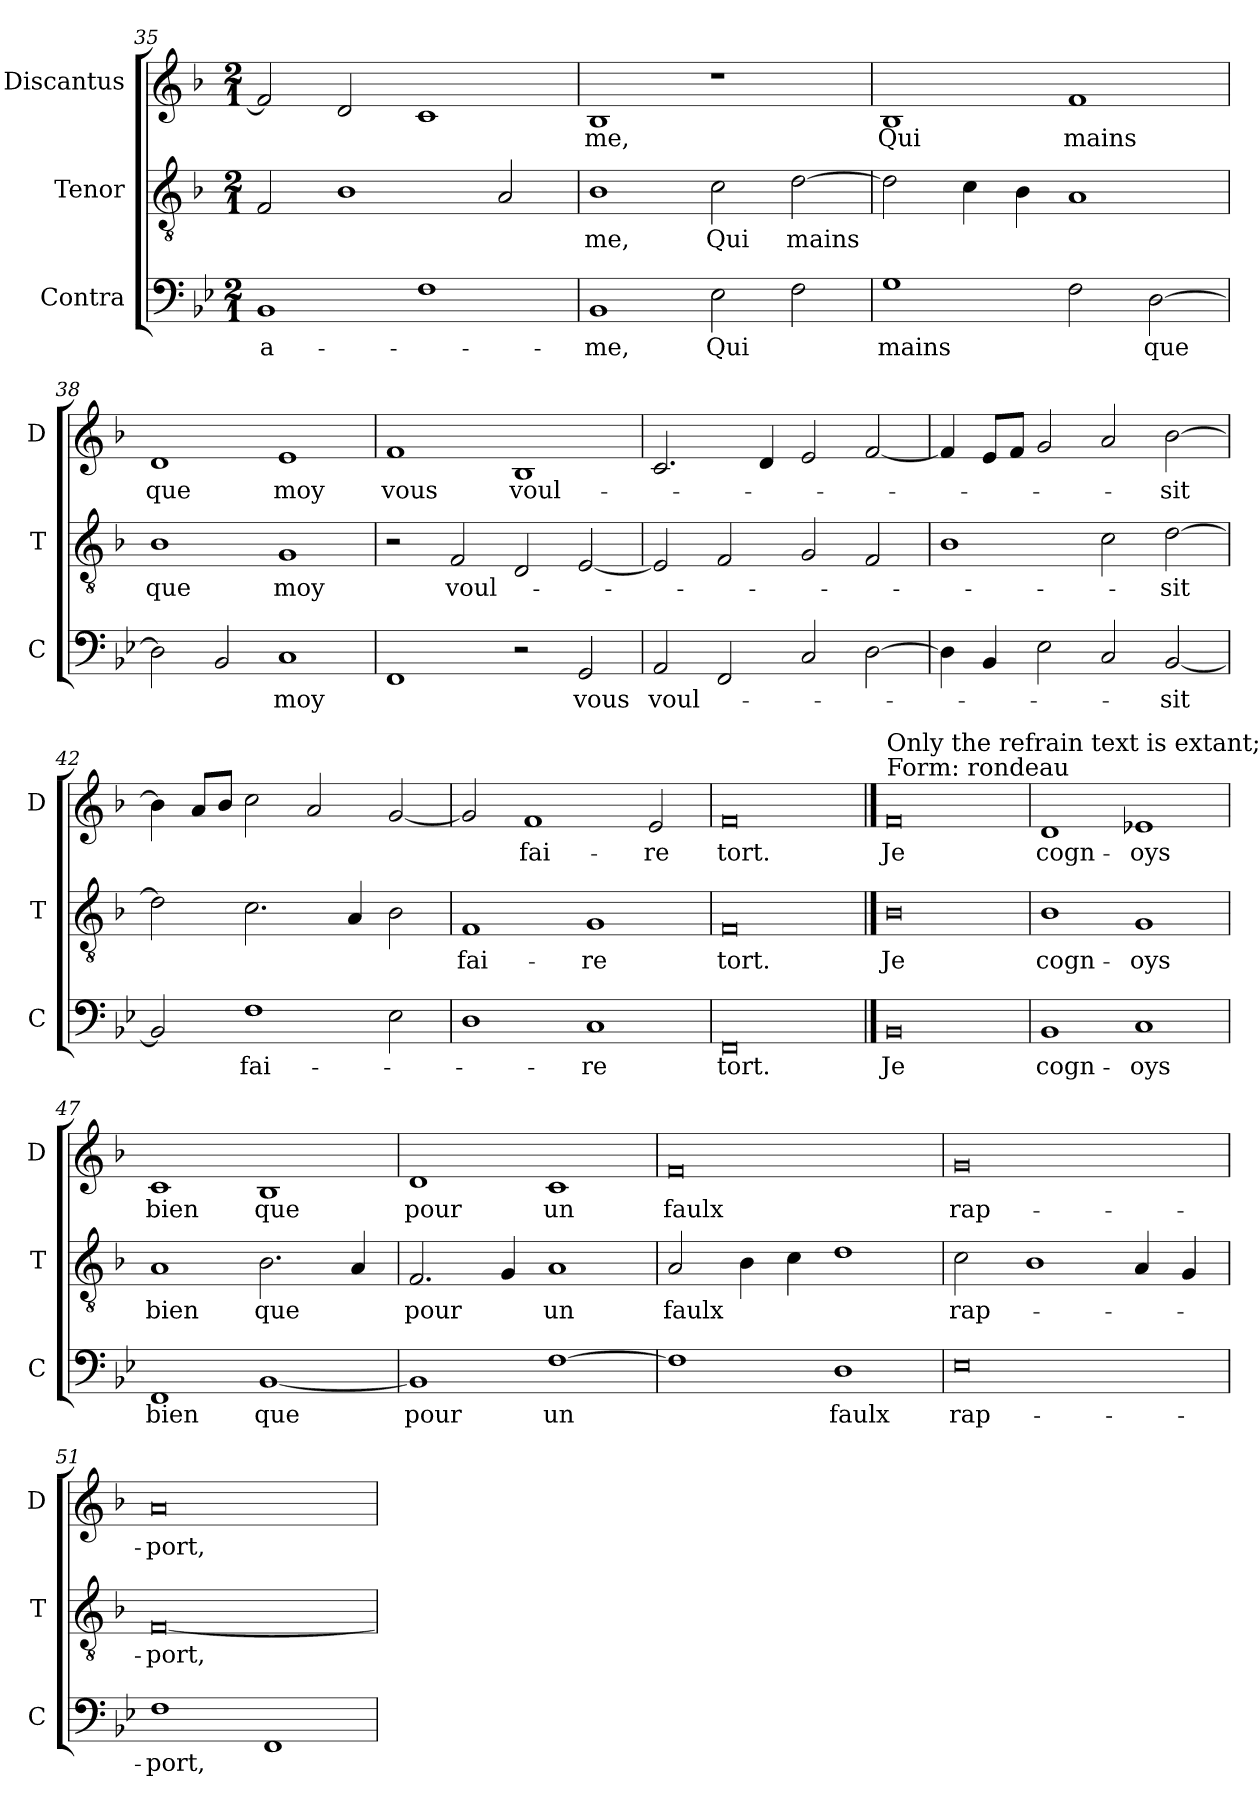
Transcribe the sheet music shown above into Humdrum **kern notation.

**kern	**text	**kern	**text	**kern	**text
*part3	*part3	*part2	*part2	*part1	*part1
*staff3	*staff3	*staff2	*staff2	*staff1	*staff1
*I"Contra	*	*I"Tenor	*	*I"Discantus	*
*I'C	*	*I'T	*	*I'D	*
*clefF4	*	*clefGv2	*	*clefG2	*
*k[b-e-]	*	*k[b-]	*	*k[b-]	*
*M2/1	*	*M2/1	*	*M2/1	*
=35	=35	=35	=35	=35	=35
1BB-	a-	2F	.	2f]	.
.	.	1B-	.	2d	.
1F	.	.	.	1c	.
.	.	2A	.	.	.
=36	=36	=36	=36	=36	=36
1BB-	-me,	1B-	-me,	1B-	-me,
2E-	Qui	2c	Qui	1r	.
2F	.	[2d	mains	.	.
=37	=37	=37	=37	=37	=37
1G	mains	2d]	.	1B-	Qui
.	.	4c	.	.	.
.	.	4B-	.	.	.
2F	.	1A	.	1f	mains
[2D	que	.	.	.	.
=38	=38	=38	=38	=38	=38
2D]	.	1B-	que	1d	que
2BB-	.	.	.	.	.
1C	moy	1G	moy	1e	moy
=39	=39	=39	=39	=39	=39
1FF	.	2r	.	1f	vous
.	.	2F	voul-	.	.
2r	.	2D	.	1B-	voul-
2GG	vous	[2E	.	.	.
=40	=40	=40	=40	=40	=40
2AA	voul-	2E]	.	2.c	.
2FF	.	2F	.	.	.
.	.	.	.	4d	.
2C	.	2G	.	2e	.
[2D	.	2F	.	[2f	.
=41	=41	=41	=41	=41	=41
4D]	.	1B-	.	4f]	.
4BB-	.	.	.	8eL	.
.	.	.	.	8fJ	.
2E-	.	.	.	2g	.
2C	.	2c	.	2a	.
[2BB-	-sit	[2d	-sit	[2b-	-sit
=42	=42	=42	=42	=42	=42
2BB-]	.	2d]	.	4b-]	.
.	.	.	.	8aL	.
.	.	.	.	8b-J	.
1F	fai-	2.c	.	2cc	.
.	.	.	.	2a	.
.	.	4A	.	.	.
2E-	.	2B-	.	[2g	.
=43	=43	=43	=43	=43	=43
1D	.	1F	fai-	2g]	.
.	.	.	.	1f	fai-
1C	-re	1G	-re	.	.
.	.	.	.	2e	-re
=44	=44	=44	=44	=44	=44
0FF	tort.	0F	tort.	0f	tort.
==45	==45	==45	==45	==45	==45
!	!	!	!	!LO:TX:a:t=Form&colon; rondeau	!
!	!	!	!	!LO:TX:a:t=Only the refrain text is extant; completion by Fabrice Fitch	!
0BB-	Je	0B-	Je	0f	Je
=46	=46	=46	=46	=46	=46
1BB-	cogn-	1B-	cogn-	1d	cogn-
1C	-oys	1G	-oys	1e-X	-oys
=47	=47	=47	=47	=47	=47
1FF	bien	1A	bien	1c	bien
[1BB-	que	2.B-	que	1B-	que
.	.	4A	.	.	.
=48	=48	=48	=48	=48	=48
1BB-]	pour	2.F	pour	1d	pour
.	.	4G	.	.	.
[1F	un	1A	un	1c	un
=49	=49	=49	=49	=49	=49
1F]	.	2A	faulx	0f	faulx
.	.	4B-	.	.	.
.	.	4c	.	.	.
1D	faulx	1d	.	.	.
=50	=50	=50	=50	=50	=50
0E-	rap-	2c	rap-	0g	rap-
.	.	1B-	.	.	.
.	.	4A	.	.	.
.	.	4G	.	.	.
=51	=51	=51	=51	=51	=51
1F	-port,	[0F	-port,	0a	-port,
1FF	.	.	.	.	.
=	=	=	=	=	=
*-	*-	*-	*-	*-	*-
